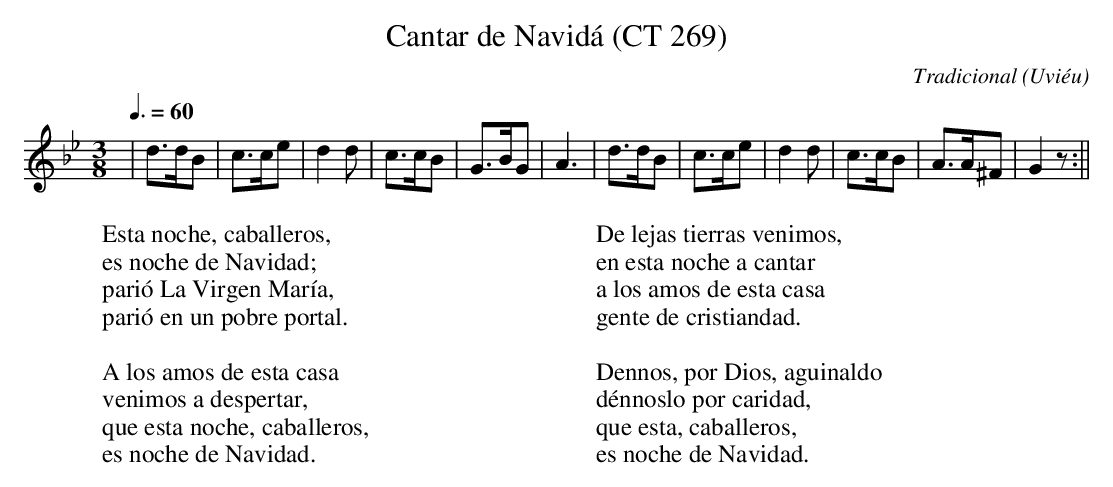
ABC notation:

X:1
T:Cantar de Navidá (CT 269)
C:Tradicional
O:Uviéu
M:3/8
L:1/8
Q:3/8=60
W:Esta noche, caballeros,
W:es noche de Navidad;
W:parió La Virgen María,
W:parió en un pobre portal.
W:
W:A los amos de esta casa
W:venimos a despertar,
W:que esta noche, caballeros,
W:es noche de Navidad.
W:
W:De lejas tierras venimos,
W:en esta noche a cantar
W:a los amos de esta casa
W:gente de cristiandad.
W:
W:Dennos, por Dios, aguinaldo
W:dénnoslo por caridad,
W:que esta, caballeros,
W:es noche de Navidad.
K:Gm
|d>dB|c>ce|d2 d|c>cB|G>BG|A3|d>dB|c>ce|d2 d|c>cB|A>A^F|G2 z :||
